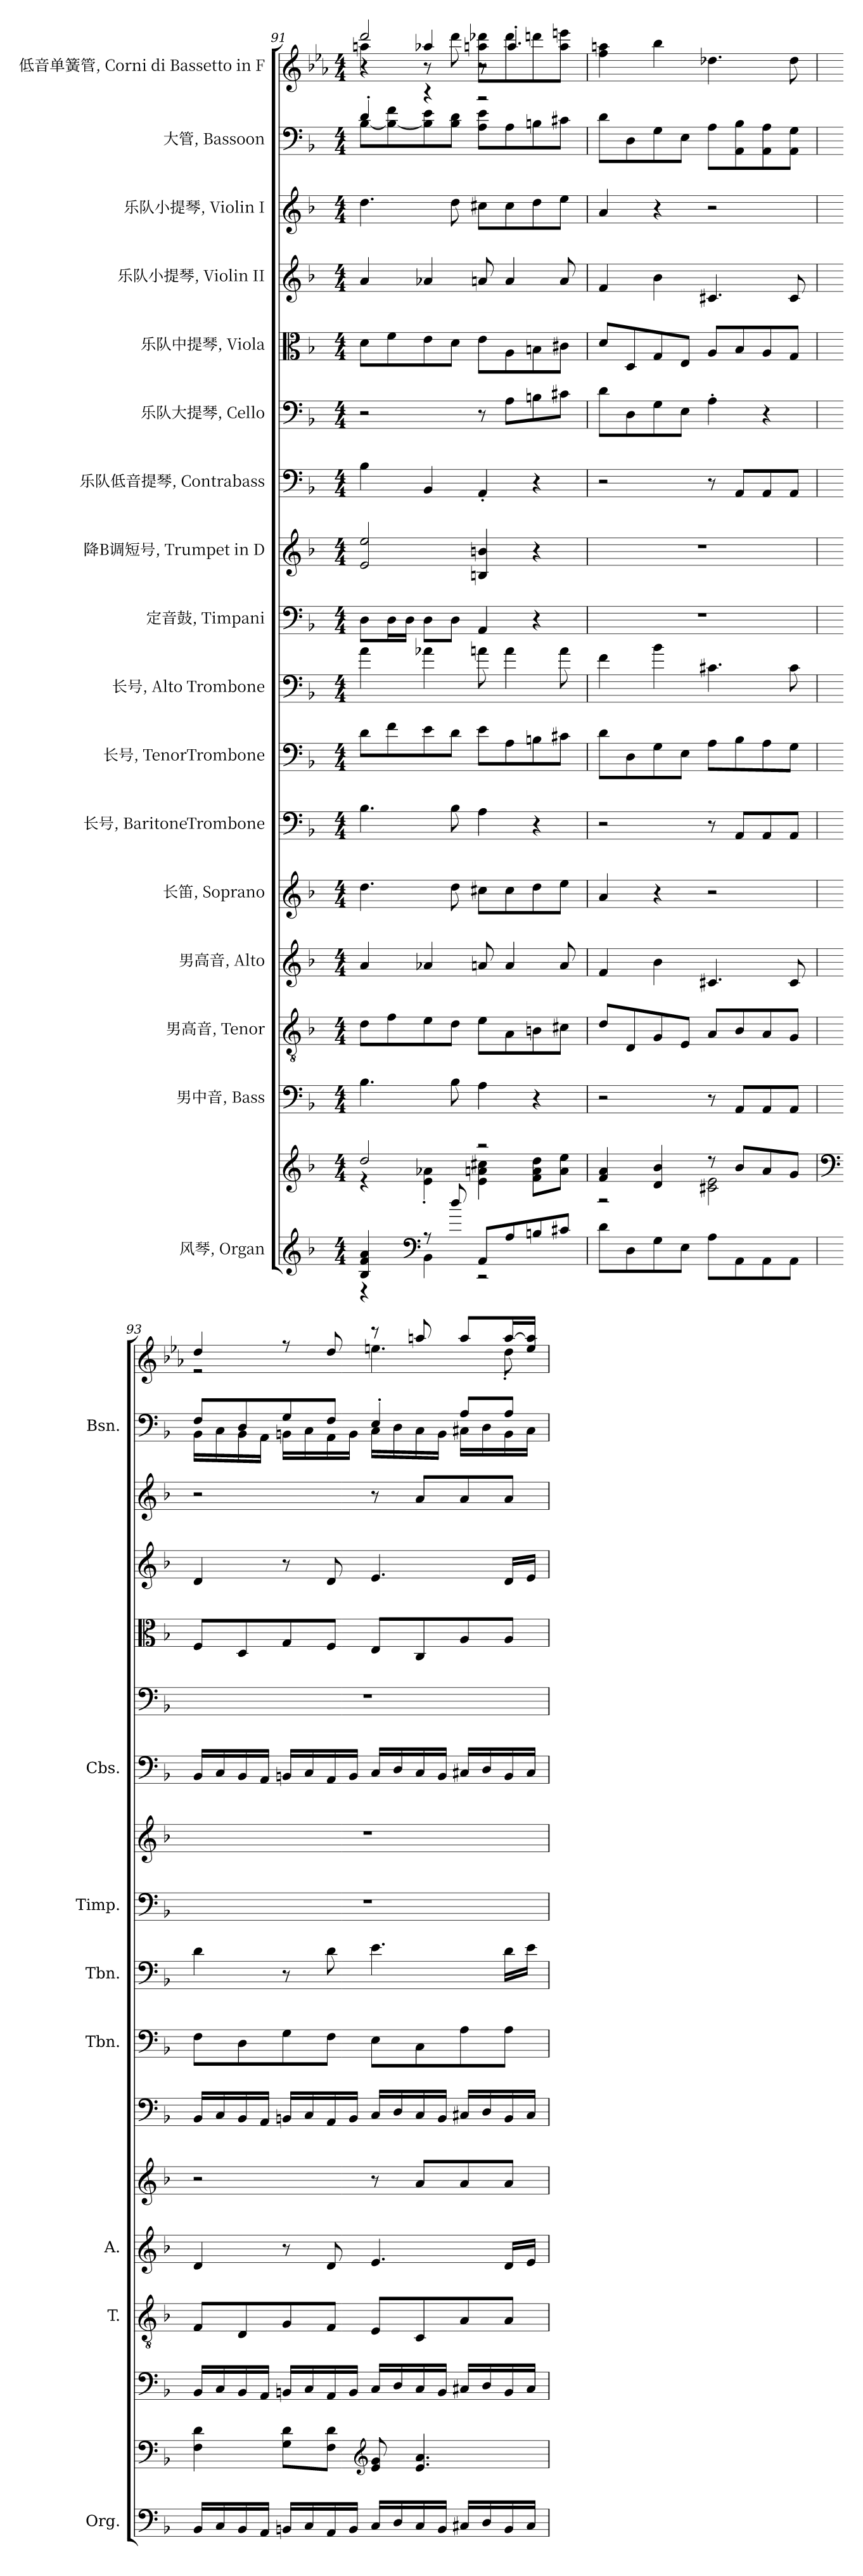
**kern	**kern	**kern	**kern	**kern	**kern	**kern	**kern	**kern	**kern	**kern	**kern	**kern	**kern	**kern	**kern	**kern	**kern
*part17	*part17	*part16	*part15	*part14	*part13	*part12	*part11	*part10	*part9	*part8	*part7	*part6	*part5	*part4	*part3	*part2	*part1
*staff18	*staff17	*staff16	*staff15	*staff14	*staff13	*staff12	*staff11	*staff10	*staff9	*staff8	*staff7	*staff6	*staff5	*staff4	*staff3	*staff2	*staff1
*I"风琴, Organ	*	*I"男中音, Bass	*I"男高音, Tenor	*I"男高音, Alto	*I"长笛, Soprano	*I"长号, BaritoneTrombone	*I"长号, TenorTrombone	*I"长号, Alto Trombone	*I"定音鼓, Timpani	*I"降B调短号, Trumpet in D	*I"乐队低音提琴, Contrabass	*I"乐队大提琴, Cello	*I"乐队中提琴, Viola	*I"乐队小提琴, Violin II	*I"乐队小提琴, Violin I	*I"大管, Bassoon	*I"低音单簧管, Corni di Bassetto in F
*I'Org.	*	*	*I'T.	*I'A.	*	*	*I'Tbn.	*I'Tbn.	*I'Timp.	*	*I'Cbs.	*	*	*	*	*I'Bsn.	*
!!LO:PB:g=z
*clefG2	*clefG2	*clefF4	*clefGv2	*clefG2	*clefG2	*clefF4	*clefF4	*clefF4	*clefF4	*clefG2	*clefF4	*clefF4	*clefC3	*clefG2	*clefG2	*clefF4	*clefG2
*	*	*	*	*	*	*	*	*	*	*ITrd1c2	*ITrd7c12	*	*	*	*	*	*ITrd8c14
*k[b-]	*k[b-]	*k[b-]	*k[b-]	*k[b-]	*k[b-]	*k[b-]	*k[b-]	*k[b-]	*k[b-]	*k[b-e-a-]	*k[b-]	*k[b-]	*k[b-]	*k[b-]	*k[b-]	*k[b-]	*k[b-e-a-]
*M4/4	*M4/4	*M4/4	*M4/4	*M4/4	*M4/4	*M4/4	*M4/4	*M4/4	*M4/4	*M4/4	*M4/4	*M4/4	*M4/4	*M4/4	*M4/4	*M4/4	*M4/4
=91	=91	=91	=91	=91	=91	=91	=91	=91	=91	=91	=91	=91	=91	=91	=91	=91	=91
*^	*^	*	*	*	*	*	*	*	*	*	*	*	*	*	*	*^	*^
*	*	*	*	*	*	*	*	*	*	*	*	*	*	*	*	*	*	*	*	*	*^
4B-/ 4f/ 4a/	4r	2dd/	4r	4.B-\	8d\L	4a/	4.dd\	4.B-\	8d\L	4a\	8D\L	2d/ 2dd/	4BB-\	2r	8d\L	4a/	4.dd\	4d'/	[8B-\L	2dd/	4an\	4r
.	.	.	.	.	8f\	.	.	.	8f\	.	16D\L	.	.	.	8f\	.	.	.	8B-\_ 8f\	.	.	.
.	.	.	.	.	.	.	.	.	.	.	16D\JJ	.	.	.	.	.	.	.	.	.	.	.
*clefF4	*	*	*	*	*	*	*	*	*	*	*	*	*	*	*	*	*	*	*	*	*	*
8r	4BB-\	.	4e\' 4a-X\'	.	8e\	4a-X/	.	.	8e\	4a-X\	8D\L	.	4BBB-/	.	8e\	4a-X/	.	4r	8B-\] 8e\	.	8r	4a-X/
8dd/	.	.	.	8B-\	8d\J	.	8dd\	8B-\	8d\J	.	8D\J	.	.	.	8d\J	.	8dd\	.	8B-\ 8d\J	.	8dd\	.
8AA/L	2r	2r	4e\ 4an\ 4cc#X\	4A\	8e\L	8an/	8cc#X\L	4A\	8e\L	8an\	4AA/	4An/ 4an/	4AAA'/	8r	8e\L	8an/	8cc#X\L	2r	8A\ 8e\L	2r	8an\ 8dd-X\L	8r
8A/	.	.	.	.	8A\	4a/	8cc#\	.	8A\	4a\	.	.	.	8A\L	8A\	4a/	8cc#\	.	8A\	.	8dd-\	4.a'/
8Bn/	.	.	8f\ 8a\ 8dd\L	4r	8Bn\	.	8dd\	4r	8Bn\	.	4r	4r	4r	8Bn\	8Bn\	.	8dd\	.	8Bn\	.	8ddn\	.
8c#X/J	.	.	8a\ 8ee\J	.	8c#X\J	8a/	8ee\J	.	8c#X\J	8a\	.	.	.	8c#X\J	8c#X\J	8a/	8ee\J	.	8c#X\J	.	8a\ 8een\J	.
*	*	*	*	*	*	*	*	*	*	*	*	*	*	*	*	*	*	*v	*v	*	*	*
*v	*v	*	*	*	*	*	*	*	*	*	*	*	*	*	*	*	*	*	*v	*v	*v
=92	=92	=92	=92	=92	=92	=92	=92	=92	=92	=92	=92	=92	=92	=92	=92	=92	=92	=92
8d\L	4f/ 4a/	2r	2r	8d/L	4f/	4a/	2r	8d\L	4f\	1r	1r	2r	8d\L	8d/L	4f/	4a/	8d\L	4f\ 4an\
8D\	.	.	.	8D/	.	.	.	8D\	.	.	.	.	8D\	8D/	.	.	8D\	.
8G\	4d/ 4b-/	.	.	8G/	4b-\	4r	.	8G\	4b-\	.	.	.	8G\	8G/	4b-\	4r	8G\	4b-\
8E\J	.	.	.	8E/J	.	.	.	8E\J	.	.	.	.	8E\J	8E/J	.	.	8E\J	.
8A\L	8r	2c#X\ 2e\	8r	8A/L	4.c#X/	2r	8r	8A\L	4.c#X\	.	.	8r	4A'\	8A/L	4.c#X/	2r	8A\L	4.d-X\
8AA\	8b-/L	.	8AA/L	8B-/	.	.	8AA/L	8B-\	.	.	.	8AAA/L	.	8B-/	.	.	8AA\ 8B-\	.
8AA\	8a/	.	8AA/	8A/	.	.	8AA/	8A\	.	.	.	8AAA/	4r	8A/	.	.	8AA\ 8A\	.
8AA\J	8g/J	.	8AA/J	8G/J	8c#/	.	8AA/J	8G\J	8c#\	.	.	8AAA/J	.	8G/J	8c#/	.	8AA\ 8G\J	8d-\
*	*v	*v	*	*	*	*	*	*	*	*	*	*	*	*	*	*	*	*
!!LO:PB:g=z
=93	=93	=93	=93	=93	=93	=93	=93	=93	=93	=93	=93	=93	=93	=93	=93	=93	=93
*	*clefF4	*	*	*	*	*	*	*	*	*	*	*	*	*	*	*	*
*	*	*	*	*	*	*	*	*	*	*	*	*	*	*	*	*^	*^
16BB-/LL	4F\ 4d\	16BB-/LL	8F/L	4d/	2r	16BB-/LL	8F\L	4d\	1r	1r	16BBB-/LL	1r	8F/L	4d/	2r	8F/L	16BB-\LL	4d/	2r
16C/	.	16C/	.	.	.	16C/	.	.	.	.	16CC/	.	.	.	.	.	16C\	.	.
16BB-/	.	16BB-/	8D/	.	.	16BB-/	8D\	.	.	.	16BBB-/	.	8D/	.	.	8D/	16BB-\	.	.
16AA/JJ	.	16AA/JJ	.	.	.	16AA/JJ	.	.	.	.	16AAA/JJ	.	.	.	.	.	16AA\JJ	.	.
16BBn/LL	8G\ 8d\L	16BBn/LL	8G/	8r	.	16BBn/LL	8G\	8r	.	.	16BBBn/LL	.	8G/	8r	.	8G/	16BBn\LL	8r	.
16C/	.	16C/	.	.	.	16C/	.	.	.	.	16CC/	.	.	.	.	.	16C\	.	.
16AA/	8F\ 8d\J	16AA/	8F/J	8d/	.	16AA/	8F\J	8d\	.	.	16AAA/	.	8F/J	8d/	.	8F/J	16AA\	8d/	.
16BB/JJ	.	16BB/JJ	.	.	.	16BB/JJ	.	.	.	.	16BBB/JJ	.	.	.	.	.	16BB\JJ	.	.
*	*clefG2	*	*	*	*	*	*	*	*	*	*	*	*	*	*	*	*	*	*
16C/LL	8e/ 8g/	16C/LL	8E/L	4.e/	8r	16C/LL	8E\L	4.e\	.	.	16CC/LL	.	8E/L	4.e/	8r	4E'/	16C\LL	8r	4.en\
16D/	.	16D/	.	.	.	16D/	.	.	.	.	16DD/	.	.	.	.	.	16D\	.	.
16C/	4.e/ 4.a/	16C/	8C/	.	8a/L	16C/	8C\	.	.	.	16CC/	.	8C/	.	8a/L	.	16C\	8an/	.
16BB/JJ	.	16BB/JJ	.	.	.	16BB/JJ	.	.	.	.	16BBB/JJ	.	.	.	.	.	16BB\JJ	.	.
16C#X/LL	.	16C#X/LL	8A/	.	8a/	16C#X/LL	8A\	.	.	.	16CC#X/LL	.	8A/	.	8a/	8A/L	16C#X\LL	8a/L	.
16D/	.	16D/	.	.	.	16D/	.	.	.	.	16DD/	.	.	.	.	.	16D\	.	.
16BB/	.	16BB/	8A/J	16d/LL	8a/J	16BB/	8A\J	16d\LL	.	.	16BBB/	.	8A/J	16d/LL	8a/J	8A/J	16BB\	[16a/L	8d'\
16C#/JJ	.	16C#/JJ	.	16e/JJ	.	16C#/JJ	.	16e\JJ	.	.	16CC#/JJ	.	.	16e/JJ	.	.	16C#\JJ	16e/ 16a/]JJ	.
*	*	*	*	*	*	*	*	*	*	*	*	*	*	*	*	*v	*v	*	*
*	*	*	*	*	*	*	*	*	*	*	*	*	*	*	*	*	*v	*v
=	=	=	=	=	=	=	=	=	=	=	=	=	=	=	=	=	=
*-	*-	*-	*-	*-	*-	*-	*-	*-	*-	*-	*-	*-	*-	*-	*-	*-	*-
